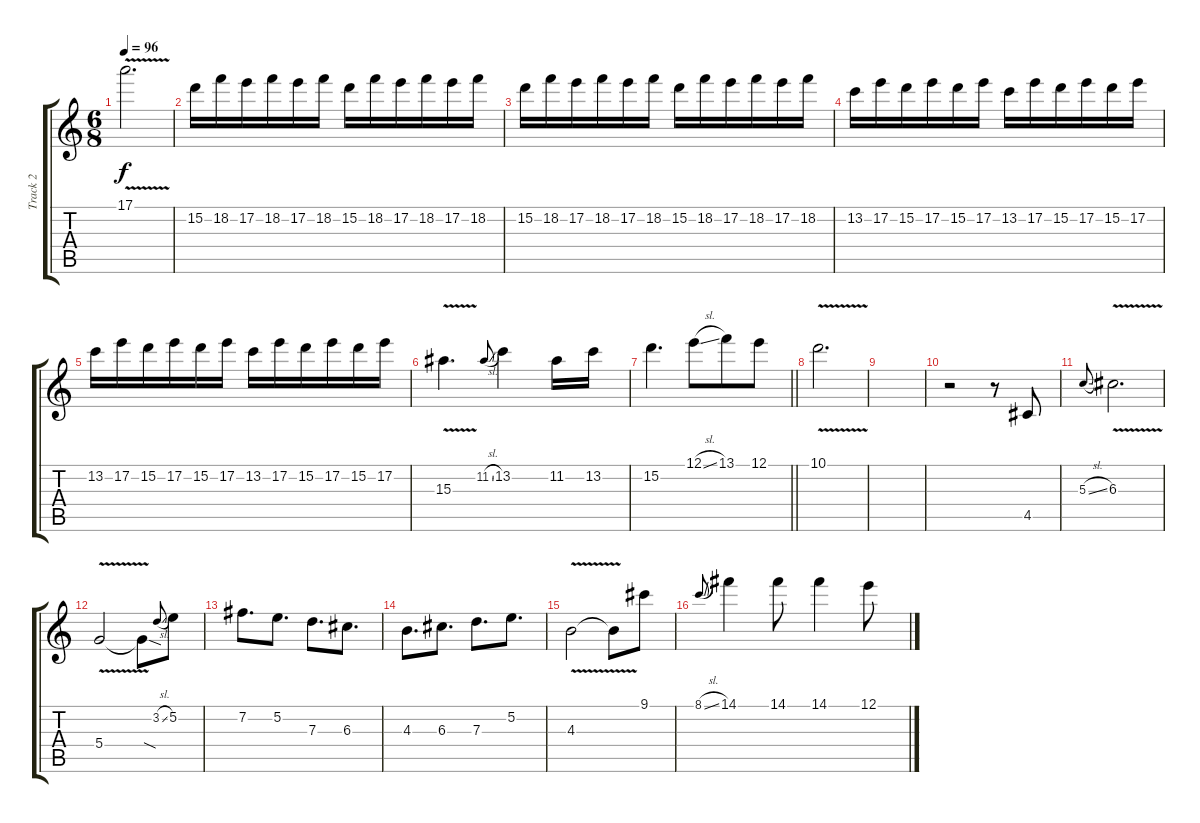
\track ("Track 2" "Track 2") {instrument distortionguitar}
\staff {score tabs}
\tuning (E4 B3 G3 D3 A2 D2) {hide}
\ts (6 8)
\tempo 96
\clef g2
\ks c
17.1{v}.2{d dy f} |
15.2.16 18.2.16 17.2.16 18.2.16 17.2.16 18.2.16 15.2.16 18.2.16 17.2.16 18.2.16 17.2.16 18.2.16 |
15.2.16 18.2.16 17.2.16 18.2.16 17.2.16 18.2.16 15.2.16 18.2.16 17.2.16 18.2.16 17.2.16 18.2.16 |
13.2.16 17.2.16 15.2.16 17.2.16 15.2.16 17.2.16 13.2.16 17.2.16 15.2.16 17.2.16 15.2.16 17.2.16 |
13.2.16 17.2.16 15.2.16 17.2.16 15.2.16 17.2.16 13.2.16 17.2.16 15.2.16 17.2.16 15.2.16 17.2.16 |
15.3{v}.4{d} 11.2{sl}.8{gr onbeat} 13.2.4 11.2.16 13.2.16 |
\barLineRight lightlight
15.2.4{d} 12.1{sl}.8 13.1.8 12.1.8 |
10.1{v}.2{d} |
|
r.2 r.8 4.5.8 |
5.3{sl}.8{gr onbeat} 6.3{v}.2{d} |
5.4{v}.2 5.4{sod t}.8 3.2{sl}.8{gr onbeat} 5.2.8 |
7.2.8{d} 5.2.8{d} 7.3.8{d} 6.3.8{d} |
4.3.8{d} 6.3.8{d} 7.3.8{d} 5.2.8{d} |
4.3{v}.2 4.3{t}.8 9.1.8 |
8.1{sl}.8{gr onbeat} 14.1.4 14.1.8 14.1.4 12.1.8
